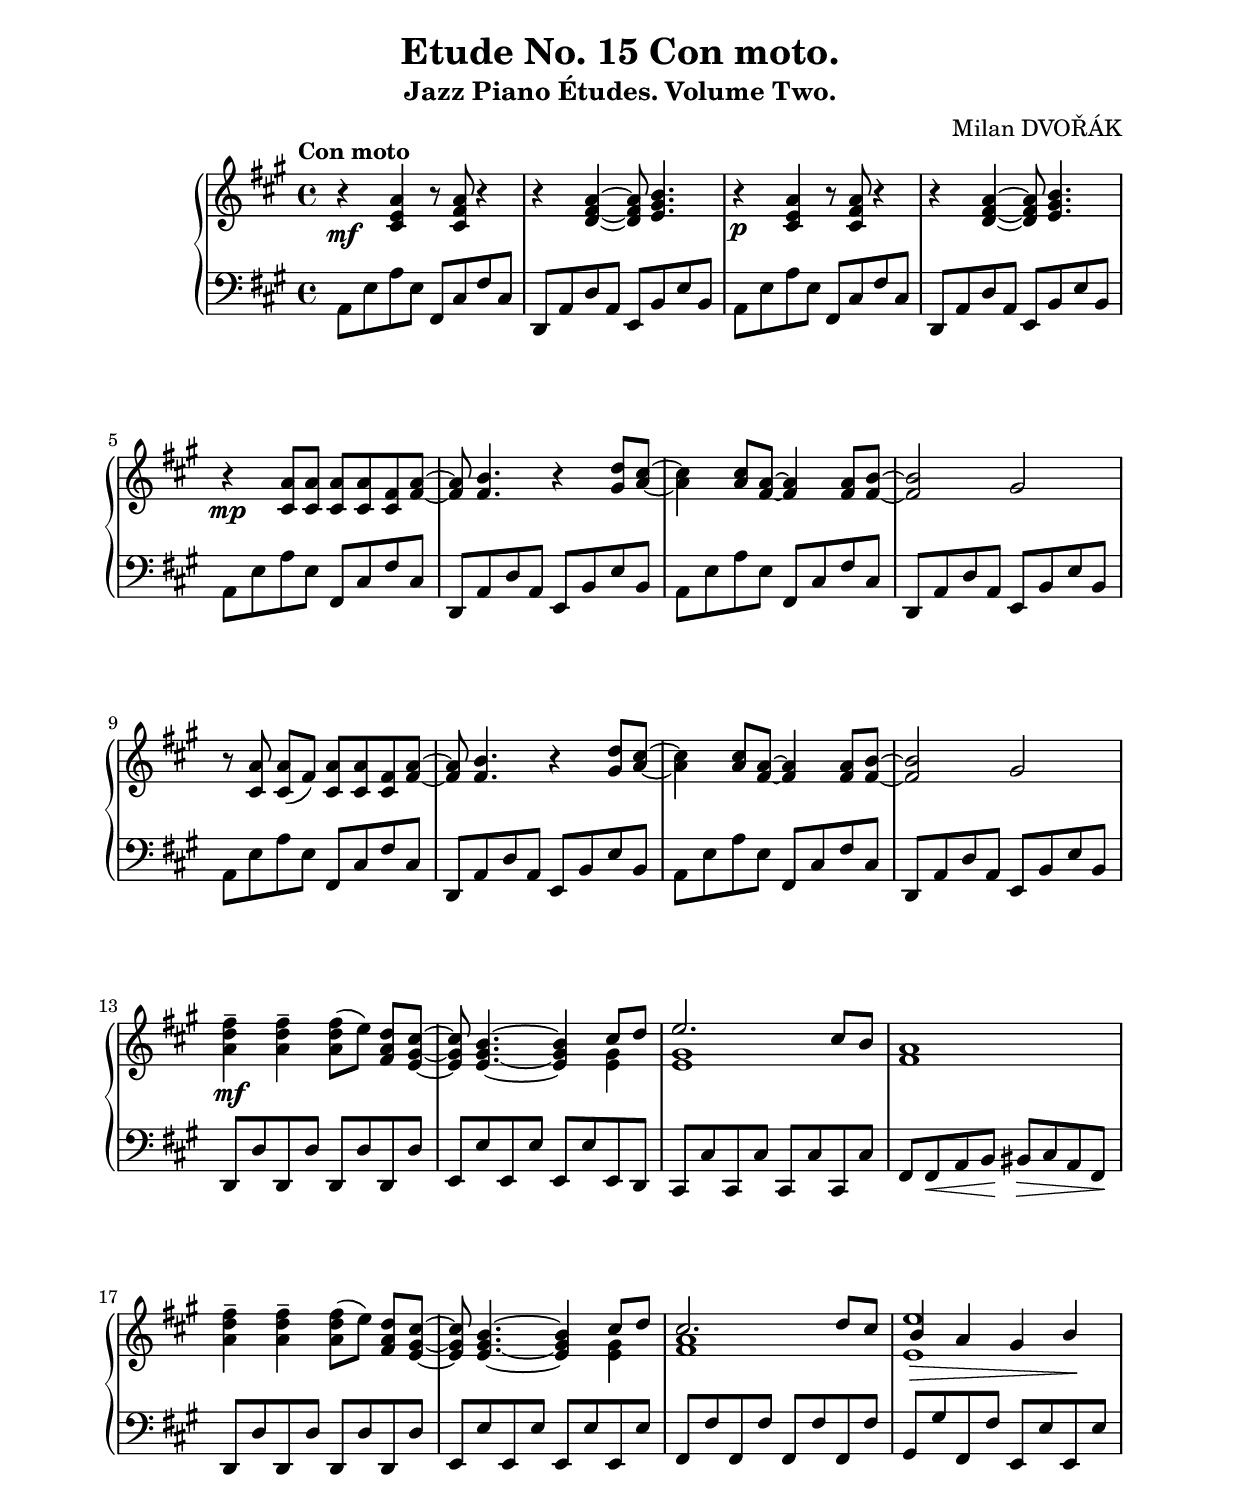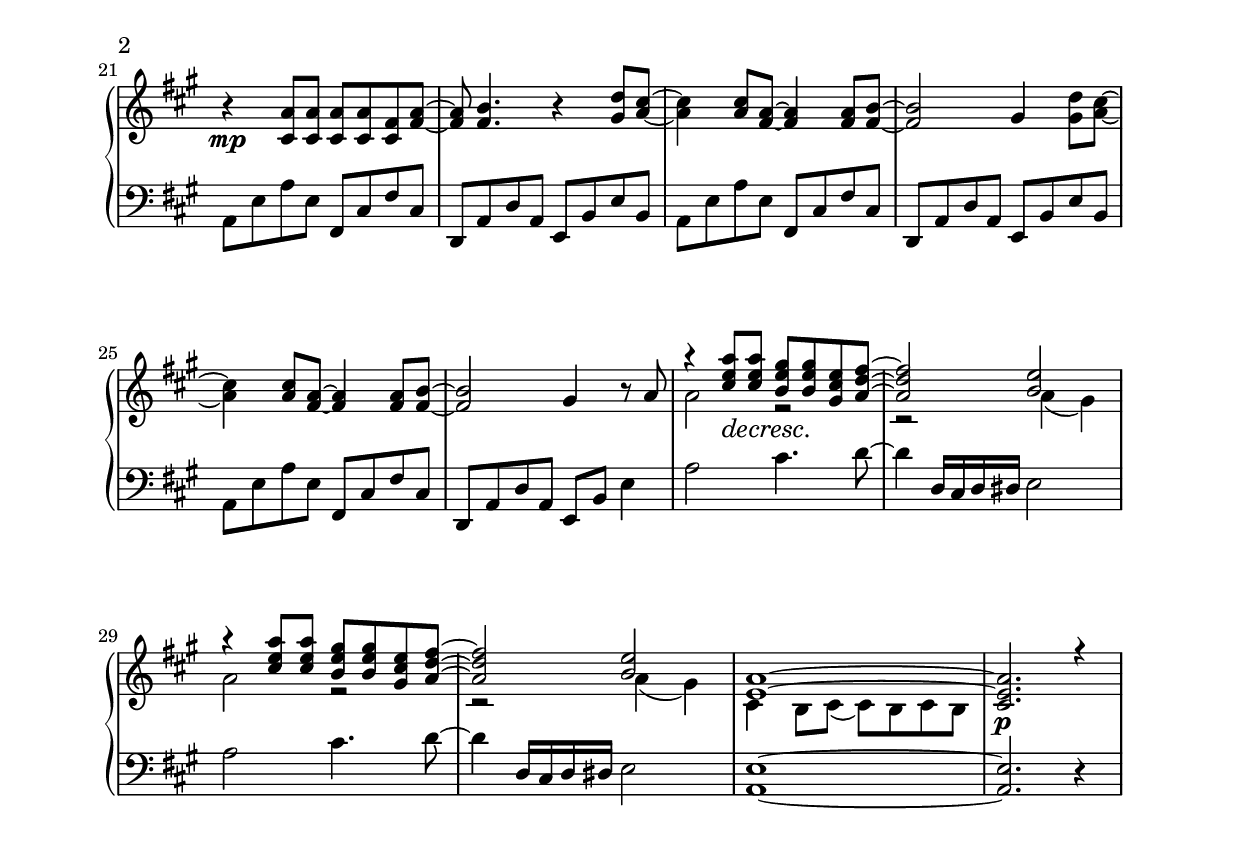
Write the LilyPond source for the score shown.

\version "2.18.2"

\paper {
  top-margin = 25
  bottom-margin = 25
  left-margin = 20
  right-margin = 20
}

\header {
  title = "Etude No. 15 Con moto."
  subtitle = "Jazz Piano Études. Volume Two."
  composer = "Milan DVOŘÁK"
}

\score {
  \new PianoStaff <<

    \new Staff = "upper"\relative c' {
      \clef treble
      \key a \major
      \time 4/4
      \tempo "Con moto"

      r4\mf <cis e a>4 r8 <cis fis a>8 r4 | r4 <d fis a>4~ <d fis a>8 <e gis b>4. |
      r4\p <cis e a>4 r8 <cis fis a>8 r4 | r4 <d fis a>4~ <d fis a>8 <e gis b>4. |
      \break

      r4\mp <cis a'>8 <cis a'> <cis a'> <cis a'> <cis fis> <fis a>~ | <fis a>8 <fis b>4. r4 <gis d'>8^ [<a cis>8]~ |
      <a cis>4 <a cis>8 <fis a>8~ <fis a>4 <fis a>8 <fis b>8~ | <fis b>2 gis2 |
      \break

      r8 <cis, a'>\noBeam <cis a'> (fis) <cis a'> <cis a'> <cis fis> <fis a>~ | <fis a>8 <fis b>4. r4 <gis d'>8^ [<a cis>8]~ |
      <a cis>4 <a cis>8 <fis a>8~ <fis a>4 <fis a>8 <fis b>8~ | <fis b>2 gis2 |
      \break

      <a d fis>4--\mf <a d fis>-- <a d fis>8 [(e')]\noBeam <fis, a d> <e gis cis>~ |
      <e gis cis>8 <e gis b>4.~ <e gis b>4 << { cis'8 d | e2. cis8 b } \\ { <e, gis>4 | <e gis>1 }  >> <fis a>1 |
      \break

      <a d fis>4-- <a d fis>-- <a d fis>8 [(e')]\noBeam <fis, a d> <e gis cis>~ |
      <e gis cis>8 <e gis b>4.~ <e gis b>4 << { cis'8 d | cis2. d8 cis | b4\> a gis b\! | } \\ { <e, gis>4 | <fis a>1 | <e e'>1 | }  >>
      \pageBreak

      r4\mp <cis a'>8 <cis a'> <cis a'> <cis a'> <cis fis> <fis a>~ | <fis a>8 <fis b>4. r4 <gis d'>8^ [<a cis>8]~ |
      <a cis>4 <a cis>8 <fis a>8~ <fis a>4 <fis a>8 <fis b>8~ | <fis b>2 gis4 <gis d'>8 <a cis>~ |
      \break

      <a cis>4 <a cis>8 <fis a>~ <fis a>4 <fis a>8 <fis b>~ | <fis b>2 gis4 r8 a8 |
      << { r4 <cis e a>8\decresc <cis e a> <b e gis> <b e gis> <gis cis e>\! <a d fis>~ | <a d fis>2 <b e> | } \\ { a2 r2 | r2 a4( gis) } >>
      \break

      << { r4 <cis e a>8 <cis e a> <b e gis> <b e gis> <gis cis e> <a d fis>~ | <a d fis>2 <b e> | } \\ { a2 r2 | r2 a4( gis) } >>
      << { <e a>1~ | <cis e a>2.\p r4 | } \\ { cis4 b8 cis( cis) b cis b | } >>
      \break
    }

    \new Staff = "lower" \relative c {
      \clef bass
      \key a \major
      \time 4/4

      a8 e' a e  fis, cis' fis cis | d,8 a' d a e b' e b |
      a8 e' a e  fis, cis' fis cis | d,8 a' d a e b' e b |

      a8 e' a e  fis, cis' fis cis | d,8 a' d a e b' e b |
      a8 e' a e  fis, cis' fis cis | d,8 a' d a e b' e b |

      a8 e' a e  fis, cis' fis cis | d,8 a' d a e b' e b |
      a8 e' a e  fis, cis' fis cis | d,8 a' d a e b' e b |

      d,8 d' d, d' d, d' d, d' | e,8 e' e, e' e, e' e, d |
      cis8 cis' cis, cis' cis, cis' cis, cis' | fis,8 fis\< a b\! bis\> cis a fis\! |

      d8 d' d, d' d, d' d, d' | e,8 e' e, e' e, e' e, e' |
      fis,8 fis' fis, fis' fis, fis' fis, fis' | gis,8 gis' fis, fis' e, e' e, e' |

      a,8 e' a e  fis, cis' fis cis | d,8 a' d a e b' e b |
      a8 e' a e  fis, cis' fis cis | d,8 a' d a e b' e b |

      a8 e' a e fis, cis' fis cis | d, a' d a e b' e4 |
      a2 cis4. d8~ | d4 d,16 cis d dis e2 |

      a2 cis4. d8~ | d4 d,16 cis d dis e2 |
      <a, e'>1~ | <a e'>2. r4 |
    }
  >>

  \layout { }
  \midi {
    \context {
      \Score
      midiChannelMapping = #'instrument
    }
  }
}
